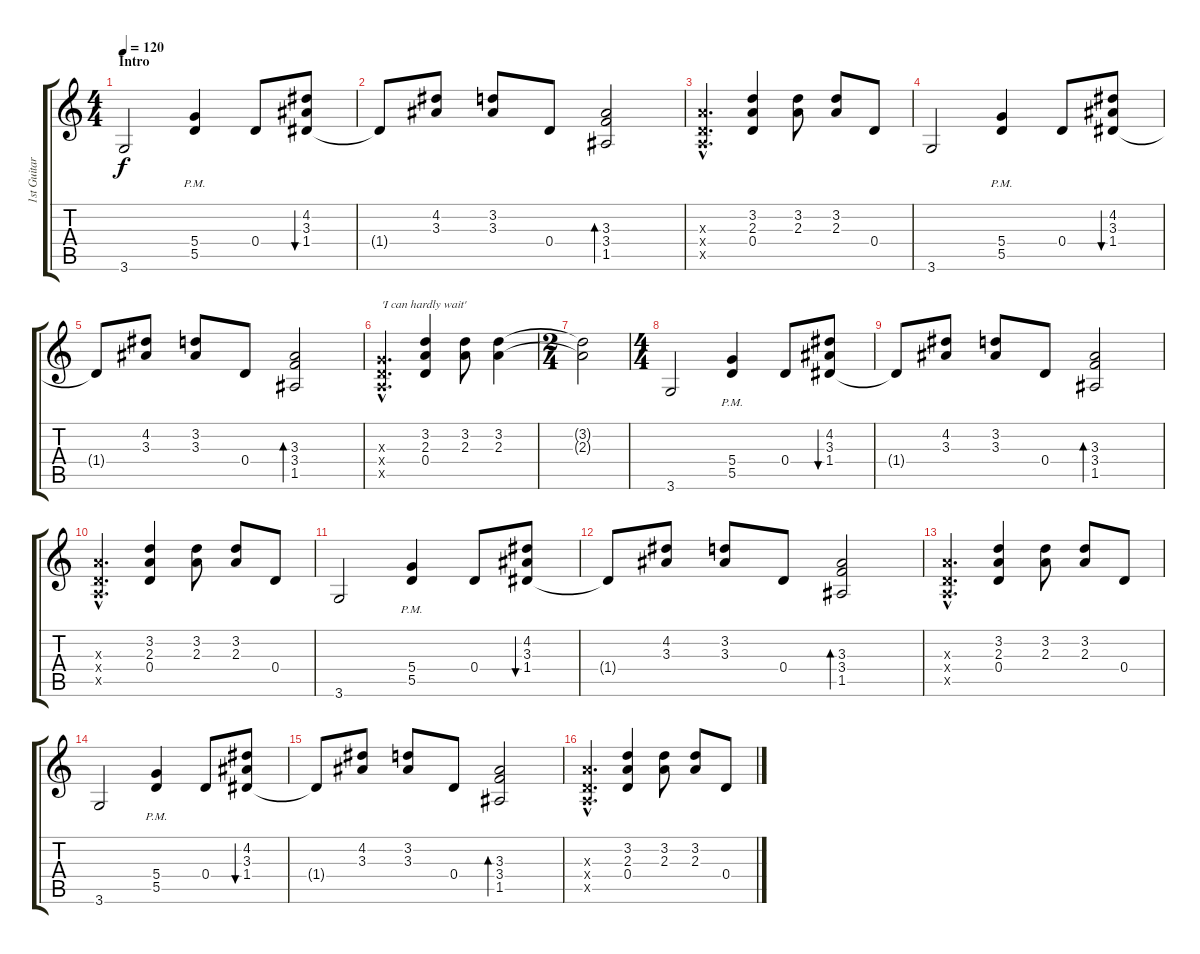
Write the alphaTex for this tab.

\track ("1st Guitar" "1st Guitar") {instrument acousticguitarsteel}
\staff {score tabs}
\tuning (E4 B3 G3 D3 A2 E2) {hide}
\ts (4 4)
\section ("" "Intro")
\tempo 120
\clef g2
\ks c
3.6.2{dy f instrument acousticguitarsteel} (5.4{pm} 5.5{pm}).4 0.4.8 (4.2 3.3 1.4).8{bu 60} |
1.4{t}.8 (4.2 3.3).8 (3.2 3.3).8 0.4.8 (3.3 3.4 1.5).2{bd 60} |
(2.3{hac x} 0.4{hac x} 0.5{hac x}).4{d} (3.2 2.3 0.4).4 (3.2 2.3).8 (3.2 2.3).8 0.4.8 |
3.6.2 (5.4{pm} 5.5{pm}).4 0.4.8 (4.2 3.3 1.4).8{bu 60} |
1.4{t}.8 (4.2 3.3).8 (3.2 3.3).8 0.4.8 (3.3 3.4 1.5).2{bd 60} |
(0.3{hac x} 0.4{hac x} 0.5{hac x}).4{d txt "'I can hardly wait'"} (3.2 2.3 0.4).4 (3.2 2.3).8 (3.2 2.3).4 |
\ts (2 4)
(3.2{t} 2.3{t}).2 |
\ts (4 4)
3.6.2 (5.4{pm} 5.5{pm}).4 0.4.8 (4.2 3.3 1.4).8{bu 60} |
1.4{t}.8 (4.2 3.3).8 (3.2 3.3).8 0.4.8 (3.3 3.4 1.5).2{bd 60} |
(2.3{hac x} 0.4{hac x} 0.5{hac x}).4{d} (3.2 2.3 0.4).4 (3.2 2.3).8 (3.2 2.3).8 0.4.8 |
3.6.2 (5.4{pm} 5.5{pm}).4 0.4.8 (4.2 3.3 1.4).8{bu 60} |
1.4{t}.8 (4.2 3.3).8 (3.2 3.3).8 0.4.8 (3.3 3.4 1.5).2{bd 60} |
(2.3{hac x} 0.4{hac x} 0.5{hac x}).4{d} (3.2 2.3 0.4).4 (3.2 2.3).8 (3.2 2.3).8 0.4.8 |
3.6.2 (5.4{pm} 5.5{pm}).4 0.4.8 (4.2 3.3 1.4).8{bu 60} |
1.4{t}.8 (4.2 3.3).8 (3.2 3.3).8 0.4.8 (3.3 3.4 1.5).2{bd 60} |
(2.3{hac x} 0.4{hac x} 0.5{hac x}).4{d} (3.2 2.3 0.4).4 (3.2 2.3).8 (3.2 2.3).8 0.4.8
